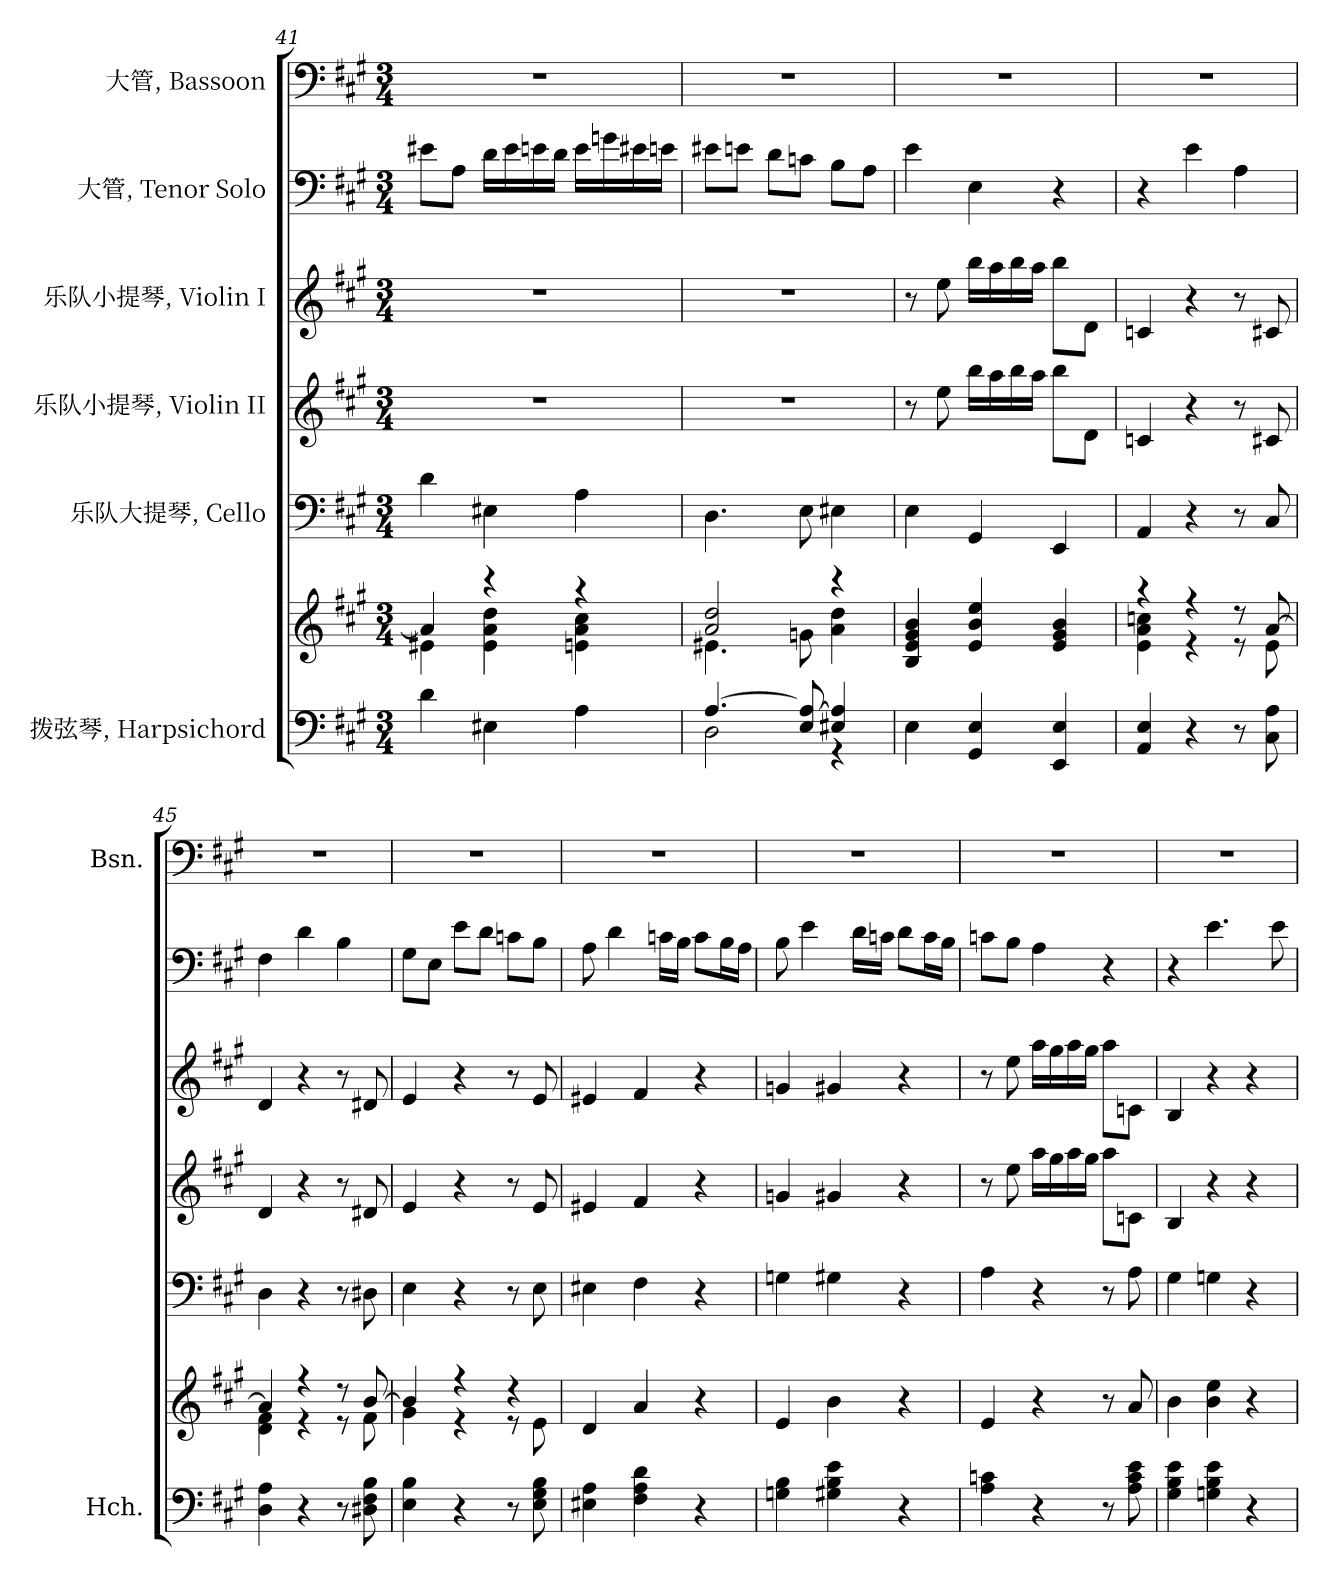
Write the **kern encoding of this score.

**kern	**kern	**kern	**kern	**kern	**kern	**kern
*part6	*part6	*part5	*part4	*part3	*part2	*part1
*staff7	*staff6	*staff5	*staff4	*staff3	*staff2	*staff1
*I"拨弦琴, Harpsichord	*	*I"乐队大提琴, Cello	*I"乐队小提琴, Violin II	*I"乐队小提琴, Violin I	*I"大管, Tenor Solo	*I"大管, Bassoon
*I'Hch.	*	*	*	*	*	*I'Bsn.
*clefF4	*clefG2	*clefF4	*clefG2	*clefG2	*clefF4	*clefF4
*k[f#c#g#]	*k[f#c#g#]	*k[f#c#g#]	*k[f#c#g#]	*k[f#c#g#]	*k[f#c#g#]	*k[f#c#g#]
*M3/4	*M3/4	*M3/4	*M3/4	*M3/4	*M3/4	*M3/4
=41	=41	=41	=41	=41	=41	=41
*	*^	*	*	*	*	*
4d\	4a/]	4e#X\	4d\	2.r	2.r	8e#X\L	2.r
.	.	.	.	.	.	8A\J	.
4E#X\	4r	4e#\ 4a\ 4dd\	4E#X\	.	.	16d\LL	.
.	.	.	.	.	.	16e#\	.
.	.	.	.	.	.	16en\	.
.	.	.	.	.	.	16d\JJ	.
4A\	4r	4en\ 4a\ 4cc#\	4A\	.	.	16e\LL	.
.	.	.	.	.	.	16gn\	.
.	.	.	.	.	.	16e#X\	.
.	.	.	.	.	.	16en\JJ	.
=42	=42	=42	=42	=42	=42	=42	=42
*^	*	*	*	*	*	*	*
[4.A/	2D\	2a/ 2dd/	4.e#X\	4.D\	2.r	2.r	8e#X\L	2.r
.	.	.	.	.	.	.	8en\J	.
.	.	.	.	.	.	.	8d\L	.
8E/ 8A/_	.	.	8gn\	8E\	.	.	8cn\J	.
4E#X/ 4A/]	4r	4r	4a\ 4dd\	4E#X\	.	.	8B\L	.
.	.	.	.	.	.	.	8A\J	.
*v	*v	*	*	*	*	*	*	*
*	*v	*v	*	*	*	*	*
!!LO:PB:g=z
=43	=43	=43	=43	=43	=43	=43
4E\	4B/ 4e/ 4g#/ 4b/	4E\	8r	8r	4e\	2.r
.	.	.	8ee\	8ee\	.	.
4GG#/ 4E/	4e/ 4b/ 4ee/	4GG#/	16bb\LL	16bb\LL	4E\	.
.	.	.	16aa\	16aa\	.	.
.	.	.	16bb\	16bb\	.	.
.	.	.	16aa\JJ	16aa\JJ	.	.
4EE/ 4E/	4e/ 4g#/ 4b/	4EE/	8bb\L	8bb\L	4r	.
.	.	.	8d\J	8d\J	.	.
=44	=44	=44	=44	=44	=44	=44
*	*^	*	*	*	*	*
4AA/ 4E/	4r	4e\ 4a\ 4ccn\	4AA/	4cn/	4cn/	4r	2.r
4r	4r	4r	4r	4r	4r	4e\	.
8r	8r	8r	8r	8r	8r	4A\	.
8C#\ 8A\	[8a/	8e\	8C#/	8c#X/	8c#X/	.	.
=45	=45	=45	=45	=45	=45	=45	=45
4D\ 4A\	4a/]	4d\ 4f#\	4D\	4d/	4d/	4F#\	2.r
4r	4r	4r	4r	4r	4r	4d\	.
8r	8r	8r	8r	8r	8r	4B\	.
8D#X\ 8F#\ 8B\	[8b/	8f#\	8D#X\	8d#X/	8d#X/	.	.
=46	=46	=46	=46	=46	=46	=46	=46
4E\ 4B\	4b/]	4g#\	4E\	4e/	4e/	8G#\L	2.r
.	.	.	.	.	.	8E\J	.
4r	4r	4r	4r	4r	4r	8e\L	.
.	.	.	.	.	.	8d\J	.
8r	4r	8r	8r	8r	8r	8cn\L	.
8E\ 8G#\ 8B\	.	8e\	8E\	8e/	8e/	8B\J	.
*	*v	*v	*	*	*	*	*
=47	=47	=47	=47	=47	=47	=47
4E#X\ 4A\	4d/	4E#X\	4e#X/	4e#X/	8A\	2.r
.	.	.	.	.	4d\	.
4F#\ 4A\ 4d\	4a/	4F#\	4f#/	4f#/	.	.
.	.	.	.	.	16cn\LL	.
.	.	.	.	.	16B\JJ	.
4r	4r	4r	4r	4r	8c\L	.
.	.	.	.	.	16B\L	.
.	.	.	.	.	16A\JJ	.
!!LO:PB:g=z
=48	=48	=48	=48	=48	=48	=48
4Gn\ 4B\	4e/	4Gn\	4gn/	4gn/	8B\	2.r
.	.	.	.	.	4e\	.
4G#X\ 4B\ 4e\	4b\	4G#X\	4g#X/	4g#X/	.	.
.	.	.	.	.	16d\LL	.
.	.	.	.	.	16cn\JJ	.
4r	4r	4r	4r	4r	8d\L	.
.	.	.	.	.	16c\L	.
.	.	.	.	.	16B\JJ	.
=49	=49	=49	=49	=49	=49	=49
4A\ 4cn\	4e/	4A\	8r	8r	8cn\L	2.r
.	.	.	8ee\	8ee\	8B\J	.
4r	4r	4r	16aa\LL	16aa\LL	4A\	.
.	.	.	16gg#\	16gg#\	.	.
.	.	.	16aa\	16aa\	.	.
.	.	.	16gg#\JJ	16gg#\JJ	.	.
8r	8r	8r	8aa\L	8aa\L	4r	.
8A\ 8c\ 8e\	8a/	8A\	8cn\J	8cn\J	.	.
=50	=50	=50	=50	=50	=50	=50
4G#\ 4B\ 4e\	4b\	4G#\	4B/	4B/	4r	2.r
4Gn\ 4B\ 4e\	4b\ 4ee\	4Gn\	4r	4r	4.e\	.
4r	4r	4r	4r	4r	.	.
.	.	.	.	.	8e\	.
=	=	=	=	=	=	=
*-	*-	*-	*-	*-	*-	*-
